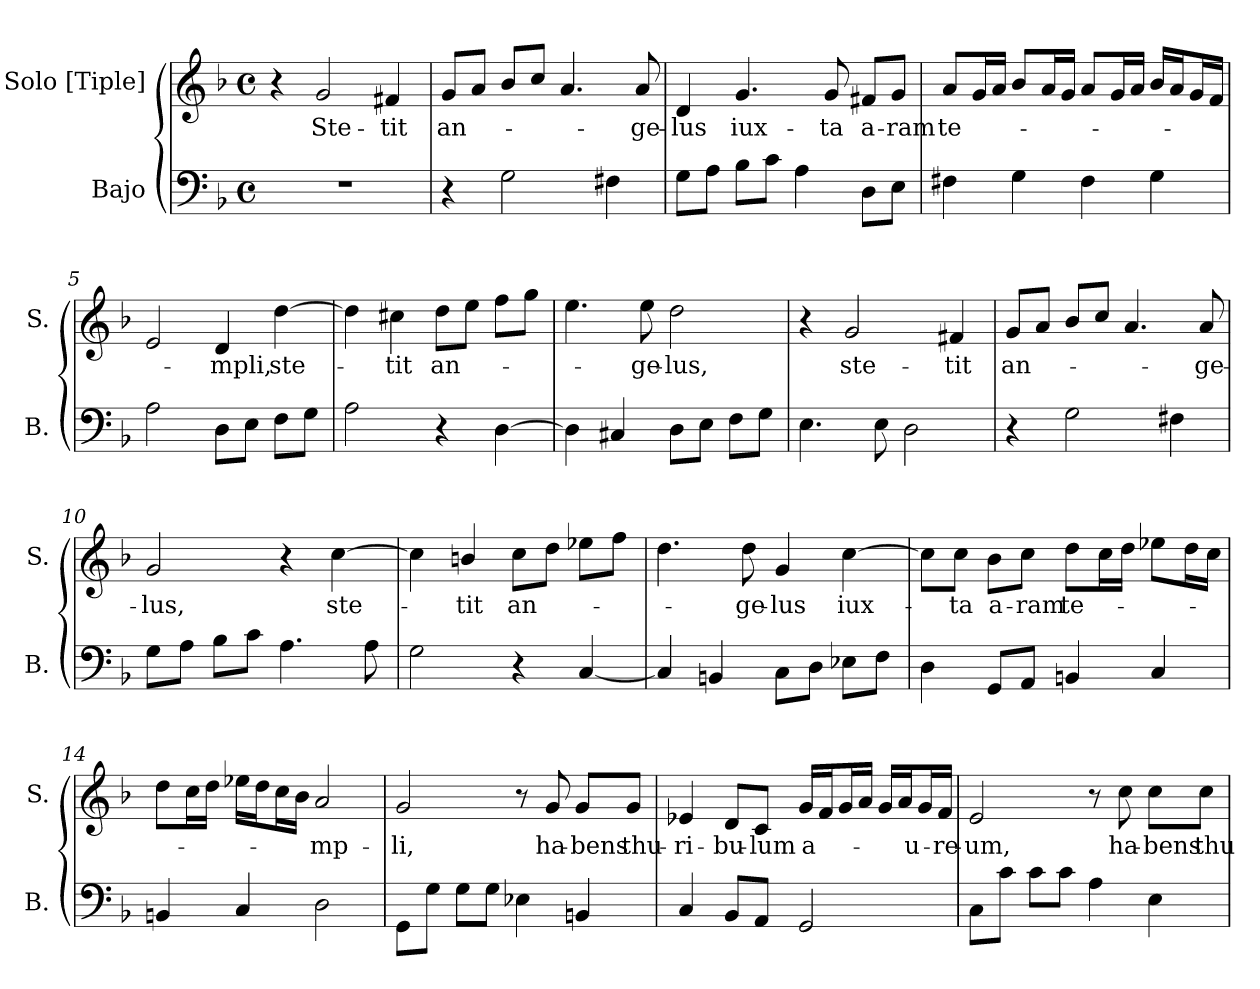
**kern	**kern	**text
*part2	*part1	*part1
*staff2	*staff1	*staff1
*I"Bajo	*I"Solo [Tiple]	*
*I'B.	*I'S.	*
!!LO:PB:g=z
*clefF4	*clefG2	*
*k[b-]	*k[b-]	*
*F:	*F:	*
*M4/4	*M4/4	*
*met(c)	*met(c)	*
=1	=1	=1
1r	4r	.
!	!	!LO:LY:b:color=#000000
.	2gi/	Ste-
!	!	!LO:LY:b:color=#000000
.	4f#Xi/	-tit
=2	=2	=2
!	!	!LO:LY:b:color=#000000
4r	8gi/L	an-
.	8ai/J	.
2Gi\	8b-i/L	.
.	8cci/J	.
.	4.ai/	.
4F#Xi\	.	.
!	!	!LO:LY:b:color=#000000
.	8ai/	-ge-
=3	=3	=3
!	!	!LO:LY:b:color=#000000
8Gi\L	4di/	-lus
8Ai\J	.	.
!	!	!LO:LY:b:color=#000000
8B-i\L	4.gi/	iux-
8ci\J	.	.
4Ai\	.	.
!	!	!LO:LY:b:color=#000000
.	8gi/	-ta
!	!	!LO:LY:b:color=#000000
8Di\L	8f#i/L	a-
!	!	!LO:LY:b:color=#000000
8Ei\J	8gi/J	-ram
=4	=4	=4
!	!	!LO:LY:b:color=#000000
4F#Xi\	8ai/L	te-
.	16gi/L	.
.	16ai/JJ	.
4Gi\	8b-i/L	.
.	16ai/L	.
.	16gi/JJ	.
4F#i\	8ai/L	.
.	16gi/L	.
.	16ai/JJ	.
4Gi\	16b-i/LL	.
.	16ai/J	.
.	16gi/L	.
.	16fi/JJ	.
=5	=5	=5
2Ai\	2ei/	.
!	!	!LO:LY:b:color=#000000
8Di\L	4di/	-mpli,
8Ei\J	.	.
!	!	!LO:LY:b:color=#000000
8Fi\L	[4ddi\	ste-
8Gi\J	.	.
!!LO:LB:g=z
=6	=6	=6
2Ai\	4ddi\]	.
!	!	!LO:LY:b:color=#000000
.	4cc#Xi\	-tit
!	!	!LO:LY:b:color=#000000
4r	8ddi\L	an-
.	8eei\J	.
[4Di\	8ffi\L	.
.	8ggi\J	.
=7	=7	=7
4Di\]	4.eei\	.
4C#Xi/	.	.
!	!	!LO:LY:b:color=#000000
.	8eei\	-ge-
!	!	!LO:LY:b:color=#000000
8Di\L	2ddi\	-lus,
8Ei\J	.	.
8Fi\L	.	.
8Gi\J	.	.
=8	=8	=8
4.Ei\	4r	.
!	!	!LO:LY:b:color=#000000
.	2gi/	ste-
8Ei\	.	.
2Di\	.	.
!	!	!LO:LY:b:color=#000000
.	4f#Xi/	-tit
=9	=9	=9
!	!	!LO:LY:b:color=#000000
4r	8gi/L	an-
.	8ai/J	.
2Gi\	8b-i/L	.
.	8cci/J	.
.	4.ai/	.
4F#Xi\	.	.
!	!	!LO:LY:b:color=#000000
.	8ai/	-ge-
=10	=10	=10
!	!	!LO:LY:b:color=#000000
8Gi\L	2gi/	-lus,
8Ai\J	.	.
8B-i\L	.	.
8ci\J	.	.
4.Ai\	4r	.
!	!	!LO:LY:b:color=#000000
.	[4cci\	ste-
8Ai\	.	.
!!LO:LB:g=z
=11	=11	=11
2Gi\	4cci\]	.
!	!	!LO:LY:b:color=#000000
.	4bni/	-tit
!	!	!LO:LY:b:color=#000000
4r	8cci\L	an-
.	8ddi\J	.
[4Ci/	8ee-Xi\L	.
.	8ffi\J	.
=12	=12	=12
4Ci/]	4.ddi\	.
4BBni/	.	.
!	!	!LO:LY:b:color=#000000
.	8ddi\	-ge-
!	!	!LO:LY:b:color=#000000
8Ci\L	4gi/	-lus
8Di\J	.	.
!	!	!LO:LY:b:color=#000000
8E-Xi\L	[4cci\	iux-
8Fi\J	.	.
=13	=13	=13
4Di\	8cci\L]	.
!	!	!LO:LY:b:color=#000000
.	8cci\J	-ta
!	!	!LO:LY:b:color=#000000
8GGi/L	8b-i\L	a-
!	!	!LO:LY:b:color=#000000
8AAi/J	8cci\J	-ram
!	!	!LO:LY:b:color=#000000
4BBni/	8ddi\L	te-
.	16cci\L	.
.	16ddi\JJ	.
4Ci/	8ee-Xi\L	.
.	16ddi\L	.
.	16cci\JJ	.
=14	=14	=14
4BBni/	8ddi\L	.
.	16cci\L	.
.	16ddi\JJ	.
4Ci/	16ee-Xi\LL	.
.	16ddi\J	.
.	16cci\L	.
.	16b-i\JJ	.
!	!	!LO:LY:b:color=#000000
2Di\	2ai/	-mp-
!!LO:LB:g=z
=15	=15	=15
!	!	!LO:LY:b:color=#000000
8GGi\L	2gi/	-li,
8Gi\J	.	.
8Gi\L	.	.
8Gi\J	.	.
4E-Xi\	8r	.
!	!	!LO:LY:b:color=#000000
.	8gi/	ha-
!	!	!LO:LY:b:color=#000000
4BBni/	8gi/L	-bens
!	!	!LO:LY:b:color=#000000
.	8gi/J	thu-
=16	=16	=16
!	!	!LO:LY:b:color=#000000
4Ci/	4e-Xi/	-ri-
!	!	!LO:LY:b:color=#000000
8BB-i/L	8di/L	-bu-
!	!	!LO:LY:b:color=#000000
8AAi/J	8ci/J	-lum
!	!	!LO:LY:b:color=#000000
2GGi/	16gi/LL	a-
.	16fi/J	.
.	16gi/L	.
.	16ai/JJ	.
.	16gi/LL	.
.	16ai/J	.
!	!	!LO:LY:b:color=#000000
.	16gi/L	-u-
!	!	!LO:LY:b:color=#000000
.	16fi/JJ	-re-
=17	=17	=17
!	!	!LO:LY:b:color=#000000
8Ci\L	2ei/	-um,
8ci\J	.	.
8ci\L	.	.
8ci\J	.	.
4Ai\	8r	.
!	!	!LO:LY:b:color=#000000
.	8cci\	ha-
!	!	!LO:LY:b:color=#000000
4Ei\	8cci\L	-bens
!	!	!LO:LY:b:color=#000000
.	8cci\J	thu-
=	=	=
*-	*-	*-
